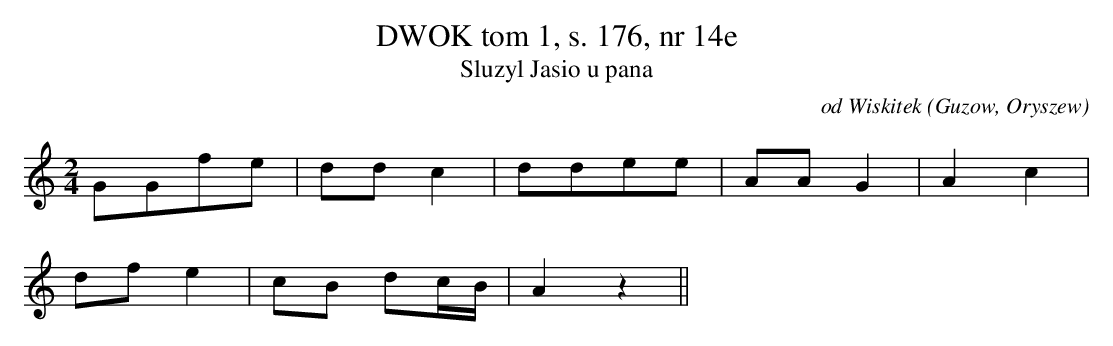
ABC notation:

X:1
T:DWOK tom 1, s. 176, nr 14e
T:Sluzyl Jasio u pana
O:od Wiskitek (Guzow, Oryszew)
M:2/4
L:1/16
K:C
G2G2f2e2 | d2d2c4 |d2d2e2e2 | A2A2G4 |A4c4 |
 d2f2e4|c2B2 d2cB|A4z4||
